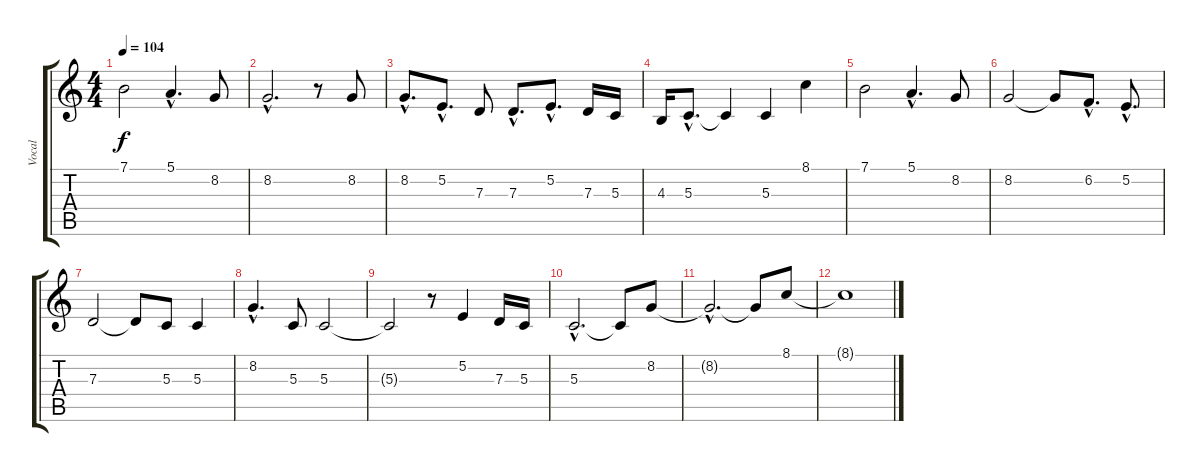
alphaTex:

\track ("Vocal" "Vocal") {instrument viola}
\staff {score tabs}
\tuning (E4 B3 G3 D3 A2 E2) {hide}
\ts (4 4)
\tempo 104
\clef g2
\ks c
7.1.2{dy f} 5.1{hac}.4{d} 8.2.8 |
8.2{hac}.2{d} r.8 8.2.8 |
8.2{hac}.8{d} 5.2{hac}.8{d} 7.3.8 7.3{hac}.8{d} 5.2{hac}.8{d} 7.3.16 5.3.16 |
4.3.16 5.3{hac}.8{d} 5.3{t}.4 5.3.4 8.1.4 |
7.1.2 5.1{hac}.4{d} 8.2.8 |
8.2.2 8.2{t}.8 6.2{hac}.8{d} 5.2{hac}.8{d} |
7.3.2 7.3{t}.8 5.3.8 5.3.4 |
8.2{hac}.4{d} 5.3.8 5.3.2 |
5.3{t}.2 r.8 5.2.4 7.3.16 5.3.16 |
5.3{hac}.2{d} 5.3{t}.8 8.2.8 |
8.2{hac t}.2{d} 8.2{t}.8 8.1.8 |
8.1{t}.1
